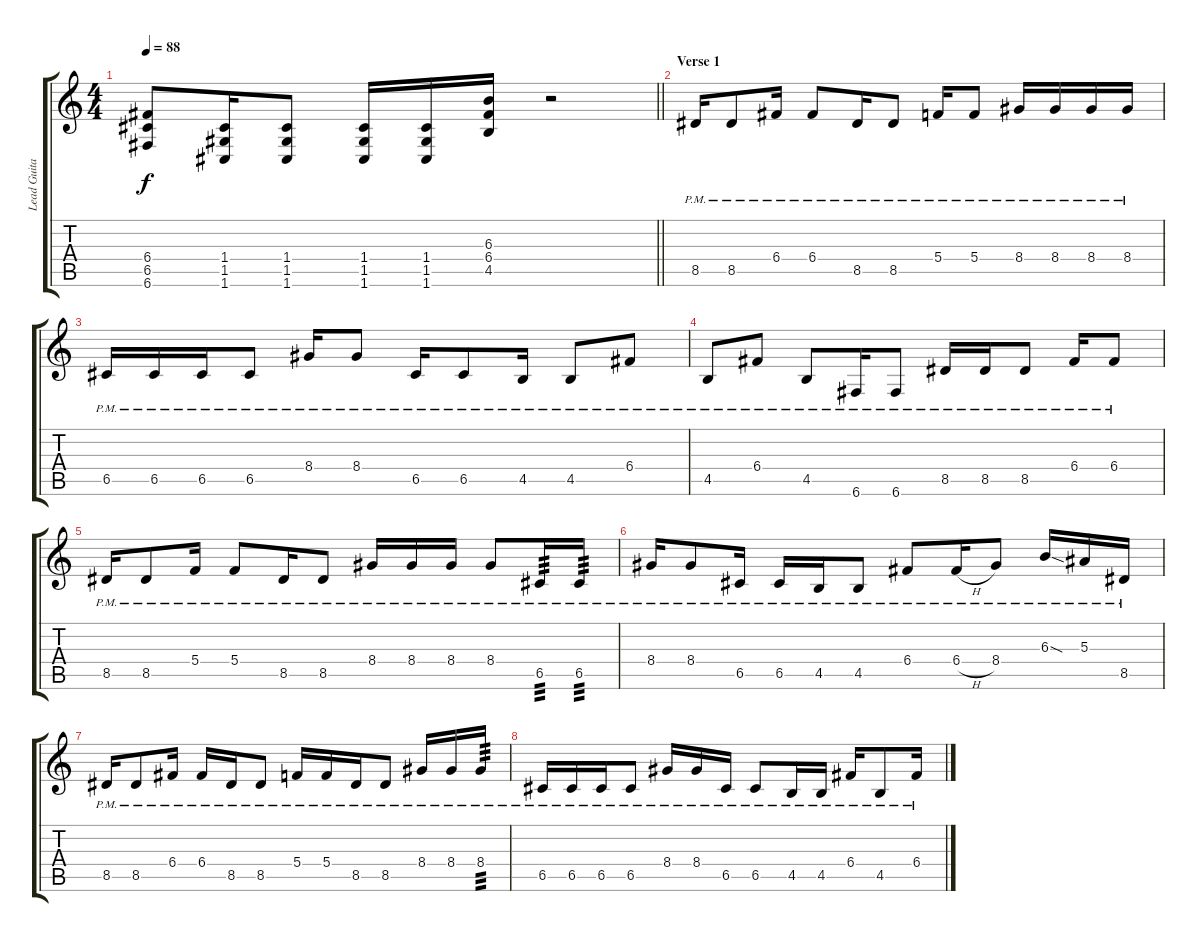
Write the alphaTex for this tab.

\track ("Lead Guitar" "Lead Guita") {instrument distortionguitar}
\staff {score tabs}
\tuning (D4 A3 F3 C3 G2 C2) {hide}
\ts (4 4)
\tempo 88
\clef g2
\barLineRight lightlight
\ks c
(6.4 6.5 6.6).8{dy f} (1.4 1.5 1.6).16 (1.4 1.5 1.6).8 (1.4 1.5 1.6).16 (1.4 1.5 1.6).16 (6.3 6.4 4.5).16 r.2 |
\section ("" "Verse 1")
8.5{pm}.16 8.5{pm}.8 6.4{pm}.16 6.4{pm}.8 8.5{pm}.16 8.5{pm}.8 5.4{pm}.16 5.4{pm}.8 8.4{pm}.16 8.4{pm}.16 8.4{pm}.16 8.4{pm}.16 |
6.5{pm}.16 6.5{pm}.16 6.5{pm}.16 6.5{pm}.8 8.4{pm}.16 8.4{pm}.8 6.5{pm}.16 6.5{pm}.8 4.5{pm}.16 4.5{pm}.8 6.4{pm}.8 |
4.5{pm}.8 6.4{pm}.8 4.5{pm}.8 6.6{pm}.16 6.6{pm}.8 8.5{pm}.16 8.5{pm}.16 8.5{pm}.8 6.4{pm}.16 6.4{pm}.8 |
8.5{pm}.16 8.5{pm}.8 5.4{pm}.16 5.4{pm}.8 8.5{pm}.16 8.5{pm}.8 8.4{pm}.16 8.4{pm}.16 8.4{pm}.16 8.4{pm}.8 6.5{pm}.16{tp 3} 6.5{pm}.16{tp 3} |
8.4{pm}.16 8.4{pm}.8 6.5{pm}.16 6.5{pm}.16 4.5{pm}.16 4.5{pm}.8 6.4{pm}.8 6.4{h pm}.16 8.4{pm}.8 6.3{sod pm}.16 5.3{pm}.16 8.5{pm}.16 |
8.5{pm}.16 8.5{pm}.8 6.4{pm}.16 6.4{pm}.16 8.5{pm}.16 8.5{pm}.8 5.4{pm}.16 5.4{pm}.16 8.5{pm}.16 8.5{pm}.8 8.4{pm}.16 8.4{pm}.16 8.4{pm}.16{tp 3} |
6.5{pm}.16 6.5{pm}.16 6.5{pm}.16 6.5{pm}.8 8.4{pm}.16 8.4{pm}.16 6.5{pm}.16 6.5{pm}.8 4.5{pm}.16 4.5{pm}.16 6.4{pm}.16 4.5{pm}.8 6.4{pm}.16
